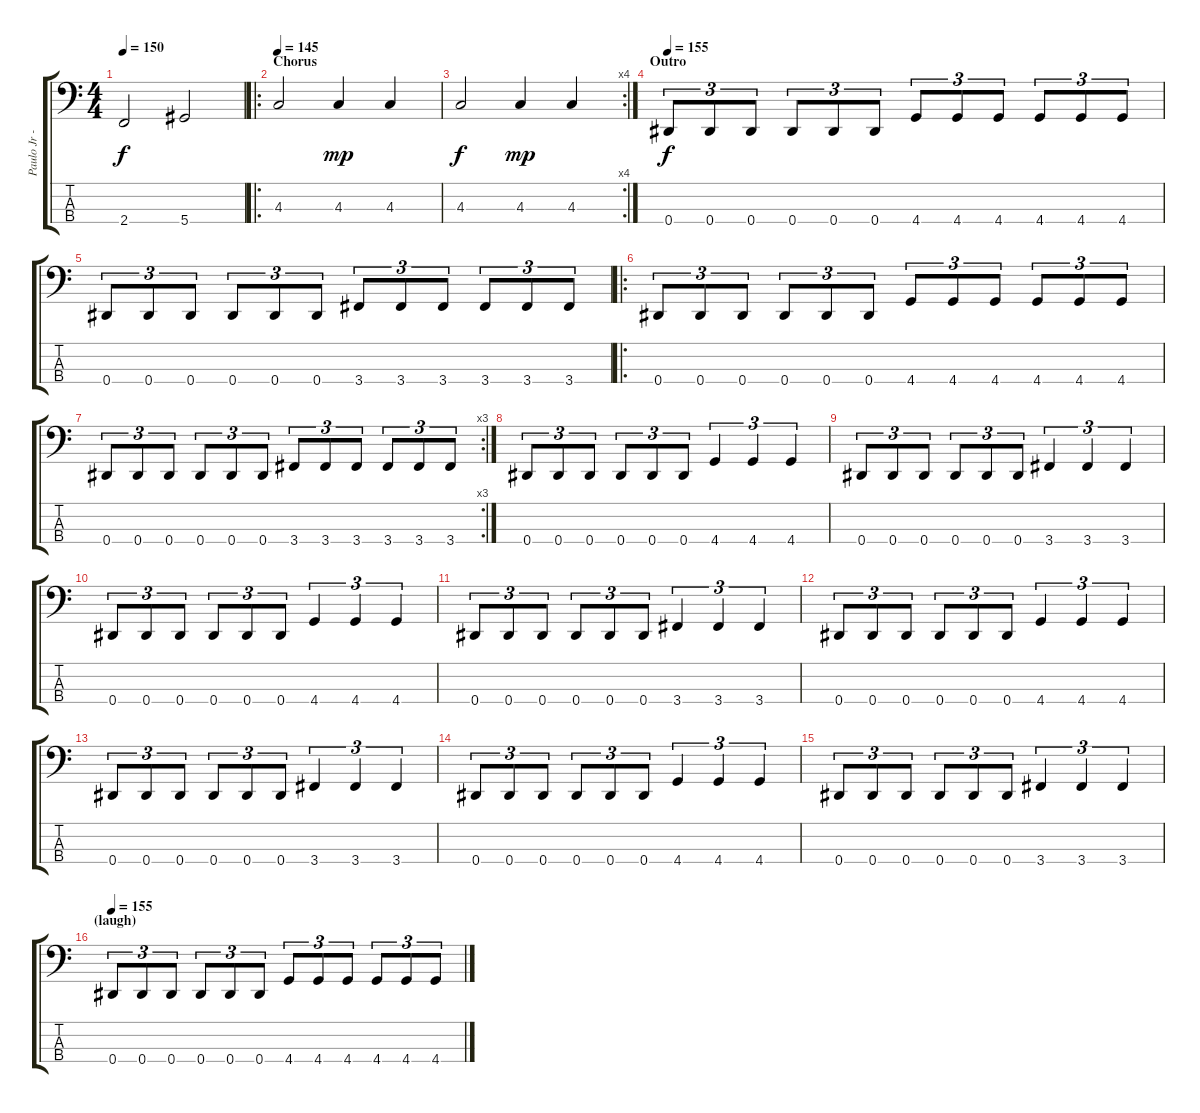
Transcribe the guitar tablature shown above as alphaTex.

\track ("Paulo Jr - Bass" "Paulo Jr -") {instrument electricbasspick}
\staff {score tabs}
\tuning (Gb2 Db2 Ab1 Eb1) {hide}
\ts (4 4)
\tempo 150
\clef f4
\ks c
2.4.2{dy f} 5.4.2 |
\ro
\section ("" "Chorus")
\tempo 145
4.3.2{volume 16 balance 8 instrument electricbasspick} 4.3.4{dy mp} 4.3.4 |
\rc 4
4.3.2{dy f} 4.3.4{dy mp} 4.3.4 |
\section ("" "Outro")
\tempo 155
0.4.8{tu (3 2) dy f volume 16 balance 8 instrument electricbasspick} 0.4.8{tu (3 2)} 0.4.8{tu (3 2)} 0.4.8{tu (3 2)} 0.4.8{tu (3 2)} 0.4.8{tu (3 2)} 4.4.8{tu (3 2)} 4.4.8{tu (3 2)} 4.4.8{tu (3 2)} 4.4.8{tu (3 2)} 4.4.8{tu (3 2)} 4.4.8{tu (3 2)} |
0.4.8{tu (3 2)} 0.4.8{tu (3 2)} 0.4.8{tu (3 2)} 0.4.8{tu (3 2)} 0.4.8{tu (3 2)} 0.4.8{tu (3 2)} 3.4.8{tu (3 2)} 3.4.8{tu (3 2)} 3.4.8{tu (3 2)} 3.4.8{tu (3 2)} 3.4.8{tu (3 2)} 3.4.8{tu (3 2)} |
\ro
0.4.8{tu (3 2)} 0.4.8{tu (3 2)} 0.4.8{tu (3 2)} 0.4.8{tu (3 2)} 0.4.8{tu (3 2)} 0.4.8{tu (3 2)} 4.4.8{tu (3 2)} 4.4.8{tu (3 2)} 4.4.8{tu (3 2)} 4.4.8{tu (3 2)} 4.4.8{tu (3 2)} 4.4.8{tu (3 2)} |
\rc 3
0.4.8{tu (3 2)} 0.4.8{tu (3 2)} 0.4.8{tu (3 2)} 0.4.8{tu (3 2)} 0.4.8{tu (3 2)} 0.4.8{tu (3 2)} 3.4.8{tu (3 2)} 3.4.8{tu (3 2)} 3.4.8{tu (3 2)} 3.4.8{tu (3 2)} 3.4.8{tu (3 2)} 3.4.8{tu (3 2)} |
0.4.8{tu (3 2)} 0.4.8{tu (3 2)} 0.4.8{tu (3 2)} 0.4.8{tu (3 2)} 0.4.8{tu (3 2)} 0.4.8{tu (3 2)} 4.4.4{tu (3 2)} 4.4.4{tu (3 2)} 4.4.4{tu (3 2)} |
0.4.8{tu (3 2)} 0.4.8{tu (3 2)} 0.4.8{tu (3 2)} 0.4.8{tu (3 2)} 0.4.8{tu (3 2)} 0.4.8{tu (3 2)} 3.4.4{tu (3 2)} 3.4.4{tu (3 2)} 3.4.4{tu (3 2)} |
0.4.8{tu (3 2)} 0.4.8{tu (3 2)} 0.4.8{tu (3 2)} 0.4.8{tu (3 2)} 0.4.8{tu (3 2)} 0.4.8{tu (3 2)} 4.4.4{tu (3 2)} 4.4.4{tu (3 2)} 4.4.4{tu (3 2)} |
0.4.8{tu (3 2)} 0.4.8{tu (3 2)} 0.4.8{tu (3 2)} 0.4.8{tu (3 2)} 0.4.8{tu (3 2)} 0.4.8{tu (3 2)} 3.4.4{tu (3 2)} 3.4.4{tu (3 2)} 3.4.4{tu (3 2)} |
0.4.8{tu (3 2)} 0.4.8{tu (3 2)} 0.4.8{tu (3 2)} 0.4.8{tu (3 2)} 0.4.8{tu (3 2)} 0.4.8{tu (3 2)} 4.4.4{tu (3 2)} 4.4.4{tu (3 2)} 4.4.4{tu (3 2)} |
0.4.8{tu (3 2)} 0.4.8{tu (3 2)} 0.4.8{tu (3 2)} 0.4.8{tu (3 2)} 0.4.8{tu (3 2)} 0.4.8{tu (3 2)} 3.4.4{tu (3 2)} 3.4.4{tu (3 2)} 3.4.4{tu (3 2)} |
0.4.8{tu (3 2)} 0.4.8{tu (3 2)} 0.4.8{tu (3 2)} 0.4.8{tu (3 2)} 0.4.8{tu (3 2)} 0.4.8{tu (3 2)} 4.4.4{tu (3 2)} 4.4.4{tu (3 2)} 4.4.4{tu (3 2)} |
0.4.8{tu (3 2)} 0.4.8{tu (3 2)} 0.4.8{tu (3 2)} 0.4.8{tu (3 2)} 0.4.8{tu (3 2)} 0.4.8{tu (3 2)} 3.4.4{tu (3 2)} 3.4.4{tu (3 2)} 3.4.4{tu (3 2)} |
\section ("" "(laugh)")
\tempo 155
0.4.8{tu (3 2)} 0.4.8{tu (3 2)} 0.4.8{tu (3 2)} 0.4.8{tu (3 2)} 0.4.8{tu (3 2)} 0.4.8{tu (3 2)} 4.4.8{tu (3 2)} 4.4.8{tu (3 2)} 4.4.8{tu (3 2)} 4.4.8{tu (3 2)} 4.4.8{tu (3 2)} 4.4.8{tu (3 2)}
